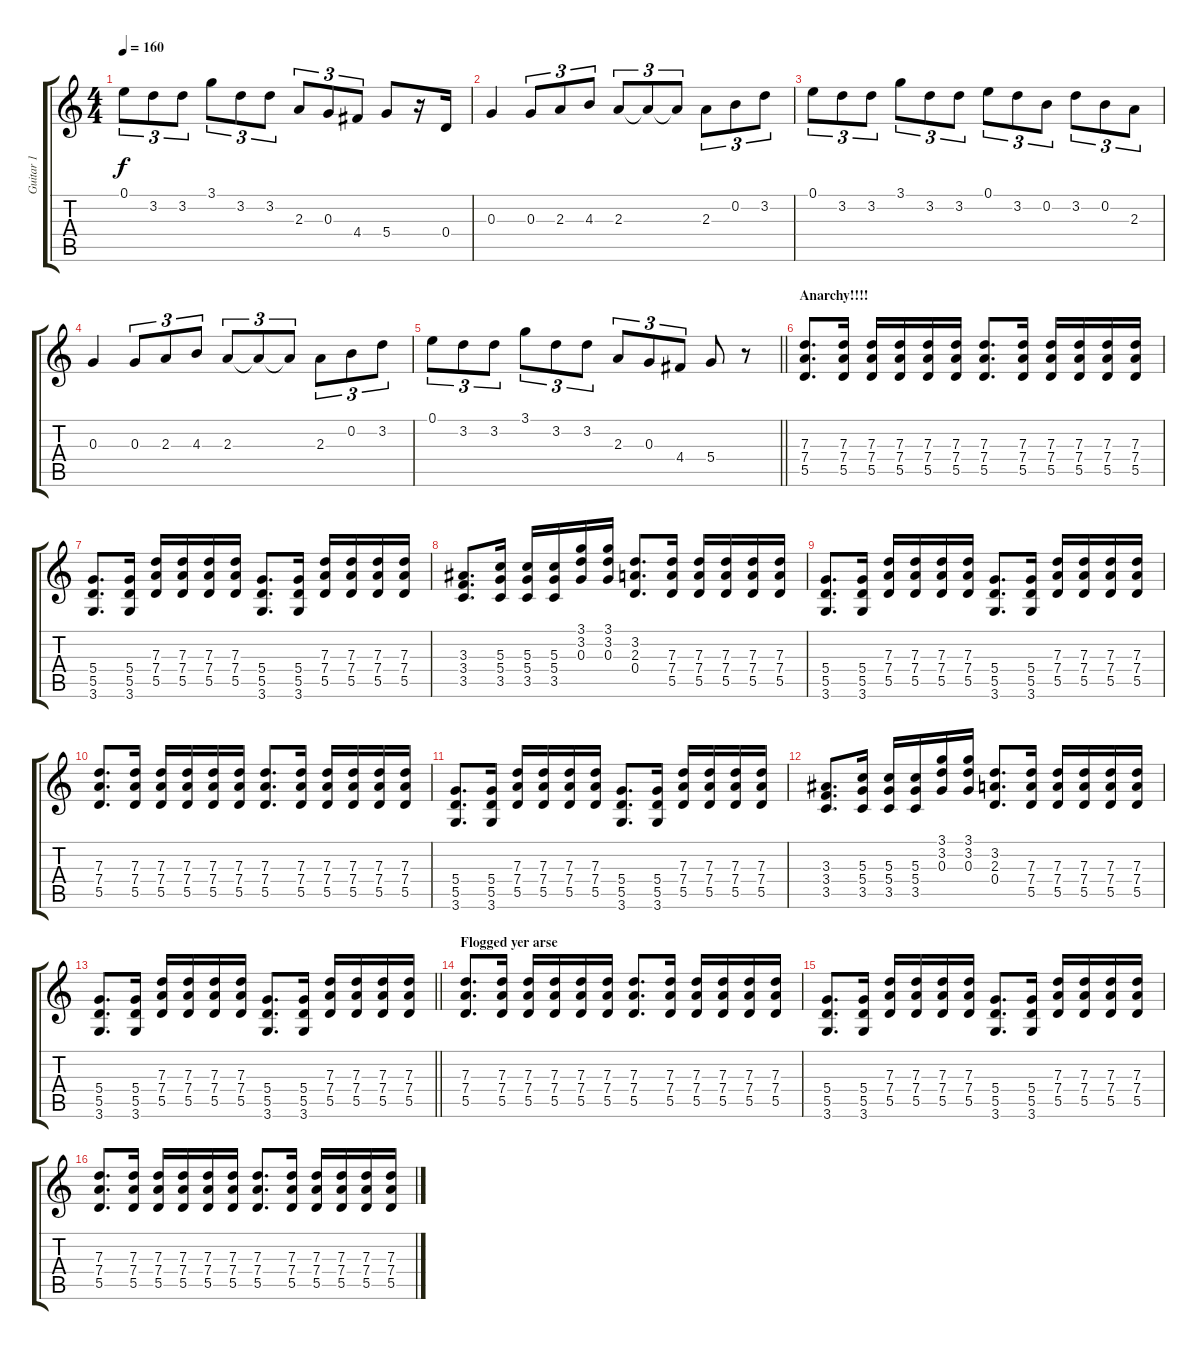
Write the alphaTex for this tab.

\track ("Guitar 1" "Guitar 1") {instrument electricguitarclean}
\staff {score tabs}
\tuning (E4 B3 G3 D3 A2 E2) {hide}
\ts (4 4)
\tempo 160
\clef g2
\ks c
0.1.8{tu (3 2) dy f} 3.2.8{tu (3 2)} 3.2.8{tu (3 2)} 3.1.8{tu (3 2)} 3.2.8{tu (3 2)} 3.2.8{tu (3 2)} 2.3.8{tu (3 2)} 0.3.8{tu (3 2)} 4.4.8{tu (3 2)} 5.4.8 r.16 0.4.16 |
0.3.4 0.3.8{tu (3 2)} 2.3.8{tu (3 2)} 4.3.8{tu (3 2)} 2.3.8{tu (3 2)} 2.3{t}.8{tu (3 2)} 2.3{t}.8{tu (3 2)} 2.3.8{tu (3 2)} 0.2.8{tu (3 2)} 3.2.8{tu (3 2)} |
0.1.8{tu (3 2)} 3.2.8{tu (3 2)} 3.2.8{tu (3 2)} 3.1.8{tu (3 2)} 3.2.8{tu (3 2)} 3.2.8{tu (3 2)} 0.1.8{tu (3 2)} 3.2.8{tu (3 2)} 0.2.8{tu (3 2)} 3.2.8{tu (3 2)} 0.2.8{tu (3 2)} 2.3.8{tu (3 2)} |
0.3.4 0.3.8{tu (3 2)} 2.3.8{tu (3 2)} 4.3.8{tu (3 2)} 2.3.8{tu (3 2)} 2.3{t}.8{tu (3 2)} 2.3{t}.8{tu (3 2)} 2.3.8{tu (3 2)} 0.2.8{tu (3 2)} 3.2.8{tu (3 2)} |
\barLineRight lightlight
0.1.8{tu (3 2)} 3.2.8{tu (3 2)} 3.2.8{tu (3 2)} 3.1.8{tu (3 2)} 3.2.8{tu (3 2)} 3.2.8{tu (3 2)} 2.3.8{tu (3 2)} 0.3.8{tu (3 2)} 4.4.8{tu (3 2)} 5.4.8 r.8 |
\section ("" "Anarchy!!!!")
(7.3 7.4 5.5).8{d} (7.3 7.4 5.5).16 (7.3 7.4 5.5).16 (7.3 7.4 5.5).16 (7.3 7.4 5.5).16 (7.3 7.4 5.5).16 (7.3 7.4 5.5).8{d} (7.3 7.4 5.5).16 (7.3 7.4 5.5).16 (7.3 7.4 5.5).16 (7.3 7.4 5.5).16 (7.3 7.4 5.5).16 |
(5.4 5.5 3.6).8{d} (5.4 5.5 3.6).16 (7.3 7.4 5.5).16 (7.3 7.4 5.5).16 (7.3 7.4 5.5).16 (7.3 7.4 5.5).16 (5.4 5.5 3.6).8{d} (5.4 5.5 3.6).16 (7.3 7.4 5.5).16 (7.3 7.4 5.5).16 (7.3 7.4 5.5).16 (7.3 7.4 5.5).16 |
(3.3 3.4 3.5).8{d} (5.3 5.4 3.5).16 (5.3 5.4 3.5).16 (5.3 5.4 3.5).16 (3.1 3.2 0.3).16 (3.1 3.2 0.3).16 (3.2 2.3 0.4).8{d} (7.3 7.4 5.5).16 (7.3 7.4 5.5).16 (7.3 7.4 5.5).16 (7.3 7.4 5.5).16 (7.3 7.4 5.5).16 |
(5.4 5.5 3.6).8{d} (5.4 5.5 3.6).16 (7.3 7.4 5.5).16 (7.3 7.4 5.5).16 (7.3 7.4 5.5).16 (7.3 7.4 5.5).16 (5.4 5.5 3.6).8{d} (5.4 5.5 3.6).16 (7.3 7.4 5.5).16 (7.3 7.4 5.5).16 (7.3 7.4 5.5).16 (7.3 7.4 5.5).16 |
(7.3 7.4 5.5).8{d} (7.3 7.4 5.5).16 (7.3 7.4 5.5).16 (7.3 7.4 5.5).16 (7.3 7.4 5.5).16 (7.3 7.4 5.5).16 (7.3 7.4 5.5).8{d} (7.3 7.4 5.5).16 (7.3 7.4 5.5).16 (7.3 7.4 5.5).16 (7.3 7.4 5.5).16 (7.3 7.4 5.5).16 |
(5.4 5.5 3.6).8{d} (5.4 5.5 3.6).16 (7.3 7.4 5.5).16 (7.3 7.4 5.5).16 (7.3 7.4 5.5).16 (7.3 7.4 5.5).16 (5.4 5.5 3.6).8{d} (5.4 5.5 3.6).16 (7.3 7.4 5.5).16 (7.3 7.4 5.5).16 (7.3 7.4 5.5).16 (7.3 7.4 5.5).16 |
(3.3 3.4 3.5).8{d} (5.3 5.4 3.5).16 (5.3 5.4 3.5).16 (5.3 5.4 3.5).16 (3.1 3.2 0.3).16 (3.1 3.2 0.3).16 (3.2 2.3 0.4).8{d} (7.3 7.4 5.5).16 (7.3 7.4 5.5).16 (7.3 7.4 5.5).16 (7.3 7.4 5.5).16 (7.3 7.4 5.5).16 |
\barLineRight lightlight
(5.4 5.5 3.6).8{d} (5.4 5.5 3.6).16 (7.3 7.4 5.5).16 (7.3 7.4 5.5).16 (7.3 7.4 5.5).16 (7.3 7.4 5.5).16 (5.4 5.5 3.6).8{d} (5.4 5.5 3.6).16 (7.3 7.4 5.5).16 (7.3 7.4 5.5).16 (7.3 7.4 5.5).16 (7.3 7.4 5.5).16 |
\section ("" "Flogged yer arse")
(7.3 7.4 5.5).8{d} (7.3 7.4 5.5).16 (7.3 7.4 5.5).16 (7.3 7.4 5.5).16 (7.3 7.4 5.5).16 (7.3 7.4 5.5).16 (7.3 7.4 5.5).8{d} (7.3 7.4 5.5).16 (7.3 7.4 5.5).16 (7.3 7.4 5.5).16 (7.3 7.4 5.5).16 (7.3 7.4 5.5).16 |
(5.4 5.5 3.6).8{d} (5.4 5.5 3.6).16 (7.3 7.4 5.5).16 (7.3 7.4 5.5).16 (7.3 7.4 5.5).16 (7.3 7.4 5.5).16 (5.4 5.5 3.6).8{d} (5.4 5.5 3.6).16 (7.3 7.4 5.5).16 (7.3 7.4 5.5).16 (7.3 7.4 5.5).16 (7.3 7.4 5.5).16 |
(7.3 7.4 5.5).8{d} (7.3 7.4 5.5).16 (7.3 7.4 5.5).16 (7.3 7.4 5.5).16 (7.3 7.4 5.5).16 (7.3 7.4 5.5).16 (7.3 7.4 5.5).8{d} (7.3 7.4 5.5).16 (7.3 7.4 5.5).16 (7.3 7.4 5.5).16 (7.3 7.4 5.5).16 (7.3 7.4 5.5).16
